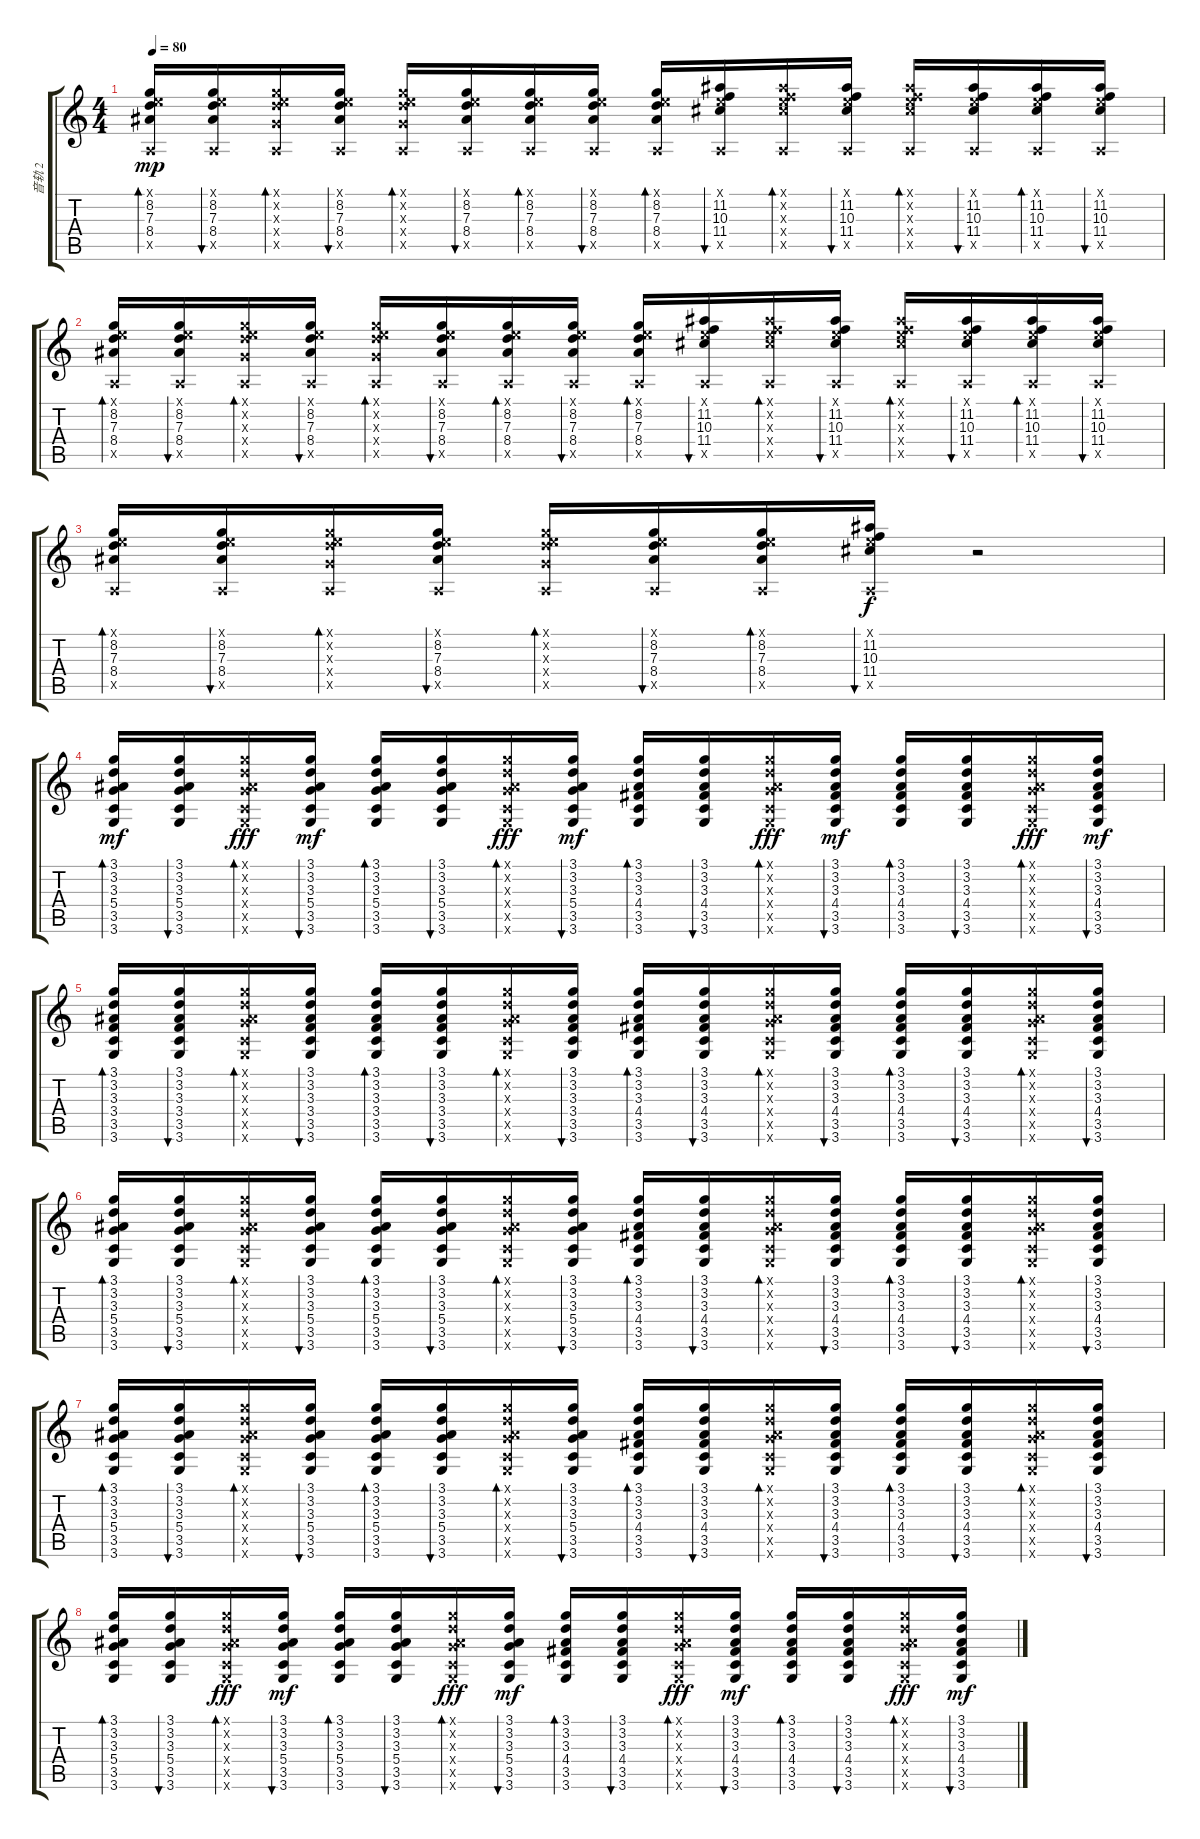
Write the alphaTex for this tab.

\track ("音轨 2" "音轨 2") {instrument acousticguitarsteel}
\staff {score tabs}
\tuning (E4 B3 G3 D3 A2 E2) {hide}
\ts (4 4)
\tempo 80
\clef g2
\ks c
(0.1{x} 8.2 7.3 8.4 0.5{x}).16{bd 30 dy mp} (0.1{x} 8.2 7.3 8.4 0.5{x}).16{bu 30} (0.1{x} 8.2{x} 7.3{x} 5.4{x} 0.5{x}).16{bd 30} (0.1{x} 8.2 7.3 8.4 0.5{x}).16{bu 30} (0.1{x} 8.2{x} 7.3{x} 5.4{x} 0.5{x}).16{bd 30} (0.1{x} 8.2 7.3 8.4 0.5{x}).16{bu 30} (0.1{x} 8.2 7.3 8.4 0.5{x}).16{bd 30} (0.1{x} 8.2 7.3 8.4 0.5{x}).16{bu 30} (0.1{x} 8.2 7.3 8.4 0.5{x}).16{bd 30} (0.1{x} 11.2 10.3 11.4 0.5{x}).16{bu 30} (0.1{x} 11.2{x} 10.3{x} 11.4{x} 0.5{x}).16{bd 30} (0.1{x} 11.2 10.3 11.4 0.5{x}).16{bu 30} (0.1{x} 11.2{x} 10.3{x} 11.4{x} 0.5{x}).16{bd 30} (0.1{x} 11.2 10.3 11.4 0.5{x}).16{bu 30} (0.1{x} 11.2 10.3 11.4 0.5{x}).16{bd 30} (0.1{x} 11.2 10.3 11.4 0.5{x}).16{bu 30} |
(0.1{x} 8.2 7.3 8.4 0.5{x}).16{bd 30} (0.1{x} 8.2 7.3 8.4 0.5{x}).16{bu 30} (0.1{x} 8.2{x} 7.3{x} 5.4{x} 0.5{x}).16{bd 30} (0.1{x} 8.2 7.3 8.4 0.5{x}).16{bu 30} (0.1{x} 8.2{x} 7.3{x} 5.4{x} 0.5{x}).16{bd 30} (0.1{x} 8.2 7.3 8.4 0.5{x}).16{bu 30} (0.1{x} 8.2 7.3 8.4 0.5{x}).16{bd 30} (0.1{x} 8.2 7.3 8.4 0.5{x}).16{bu 30} (0.1{x} 8.2 7.3 8.4 0.5{x}).16{bd 30} (0.1{x} 11.2 10.3 11.4 0.5{x}).16{bu 30} (0.1{x} 11.2{x} 10.3{x} 11.4{x} 0.5{x}).16{bd 30} (0.1{x} 11.2 10.3 11.4 0.5{x}).16{bu 30} (0.1{x} 11.2{x} 10.3{x} 11.4{x} 0.5{x}).16{bd 30} (0.1{x} 11.2 10.3 11.4 0.5{x}).16{bu 30} (0.1{x} 11.2 10.3 11.4 0.5{x}).16{bd 30} (0.1{x} 11.2 10.3 11.4 0.5{x}).16{bu 30} |
(0.1{x} 8.2 7.3 8.4 0.5{x}).16{bd 30} (0.1{x} 8.2 7.3 8.4 0.5{x}).16{bu 30} (0.1{x} 8.2{x} 7.3{x} 5.4{x} 0.5{x}).16{bd 30} (0.1{x} 8.2 7.3 8.4 0.5{x}).16{bu 30} (0.1{x} 8.2{x} 7.3{x} 5.4{x} 0.5{x}).16{bd 30} (0.1{x} 8.2 7.3 8.4 0.5{x}).16{bu 30} (0.1{x} 8.2 7.3 8.4 0.5{x}).16{bd 30} (0.1{x} 11.2 10.3 11.4 0.5{x}).16{bu 30 dy f} r.2 |
(3.1 3.2 3.3 5.4 3.5 3.6).16{bd 30 dy mf} (3.1 3.2 3.3 5.4 3.5 3.6).16{bu 30} (3.1{x} 3.2{x} 3.3{x} 5.4{x} 3.5{x} 3.6{x}).16{bd 30 dy fff} (3.1 3.2 3.3 5.4 3.5 3.6).16{bu 30 dy mf} (3.1 3.2 3.3 5.4 3.5 3.6).16{bd 30} (3.1 3.2 3.3 5.4 3.5 3.6).16{bu 30} (3.1{x} 3.2{x} 3.3{x} 5.4{x} 3.5{x} 3.6{x}).16{bd 30 dy fff} (3.1 3.2 3.3 5.4 3.5 3.6).16{bu 30 dy mf} (3.1 3.2 3.3 4.4 3.5 3.6).16{bd 30} (3.1 3.2 3.3 4.4 3.5 3.6).16{bu 30} (3.1{x} 3.2{x} 3.3{x} 5.4{x} 3.5{x} 3.6{x}).16{bd 30 dy fff} (3.1 3.2 3.3 4.4 3.5 3.6).16{bu 30 dy mf} (3.1 3.2 3.3 4.4 3.5 3.6).16{bd 30} (3.1 3.2 3.3 4.4 3.5 3.6).16{bu 30} (3.1{x} 3.2{x} 3.3{x} 5.4{x} 3.5{x} 3.6{x}).16{bd 30 dy fff} (3.1 3.2 3.3 4.4 3.5 3.6).16{bu 30 dy mf} |
(3.1 3.2 3.3 3.4 3.5 3.6).16{bd 30} (3.1 3.2 3.3 3.4 3.5 3.6).16{bu 30} (3.1{x} 3.2{x} 3.3{x} 5.4{x} 3.5{x} 3.6{x}).16{bd 30} (3.1 3.2 3.3 3.4 3.5 3.6).16{bu 30} (3.1 3.2 3.3 3.4 3.5 3.6).16{bd 30} (3.1 3.2 3.3 3.4 3.5 3.6).16{bu 30} (3.1{x} 3.2{x} 3.3{x} 5.4{x} 3.5{x} 3.6{x}).16{bd 30} (3.1 3.2 3.3 3.4 3.5 3.6).16{bu 30} (3.1 3.2 3.3 4.4 3.5 3.6).16{bd 30} (3.1 3.2 3.3 4.4 3.5 3.6).16{bu 30} (3.1{x} 3.2{x} 3.3{x} 5.4{x} 3.5{x} 3.6{x}).16{bd 30} (3.1 3.2 3.3 4.4 3.5 3.6).16{bu 30} (3.1 3.2 3.3 4.4 3.5 3.6).16{bd 30} (3.1 3.2 3.3 4.4 3.5 3.6).16{bu 30} (3.1{x} 3.2{x} 3.3{x} 5.4{x} 3.5{x} 3.6{x}).16{bd 30} (3.1 3.2 3.3 4.4 3.5 3.6).16{bu 30} |
(3.1 3.2 3.3 5.4 3.5 3.6).16{bd 30} (3.1 3.2 3.3 5.4 3.5 3.6).16{bu 30} (3.1{x} 3.2{x} 3.3{x} 5.4{x} 3.5{x} 3.6{x}).16{bd 30} (3.1 3.2 3.3 5.4 3.5 3.6).16{bu 30} (3.1 3.2 3.3 5.4 3.5 3.6).16{bd 30} (3.1 3.2 3.3 5.4 3.5 3.6).16{bu 30} (3.1{x} 3.2{x} 3.3{x} 5.4{x} 3.5{x} 3.6{x}).16{bd 30} (3.1 3.2 3.3 5.4 3.5 3.6).16{bu 30} (3.1 3.2 3.3 4.4 3.5 3.6).16{bd 30} (3.1 3.2 3.3 4.4 3.5 3.6).16{bu 30} (3.1{x} 3.2{x} 3.3{x} 5.4{x} 3.5{x} 3.6{x}).16{bd 30} (3.1 3.2 3.3 4.4 3.5 3.6).16{bu 30} (3.1 3.2 3.3 4.4 3.5 3.6).16{bd 30} (3.1 3.2 3.3 4.4 3.5 3.6).16{bu 30} (3.1{x} 3.2{x} 3.3{x} 5.4{x} 3.5{x} 3.6{x}).16{bd 30} (3.1 3.2 3.3 4.4 3.5 3.6).16{bu 30} |
(3.1 3.2 3.3 5.4 3.5 3.6).16{bd 30} (3.1 3.2 3.3 5.4 3.5 3.6).16{bu 30} (3.1{x} 3.2{x} 3.3{x} 5.4{x} 3.5{x} 3.6{x}).16{bd 30} (3.1 3.2 3.3 5.4 3.5 3.6).16{bu 30} (3.1 3.2 3.3 5.4 3.5 3.6).16{bd 30} (3.1 3.2 3.3 5.4 3.5 3.6).16{bu 30} (3.1{x} 3.2{x} 3.3{x} 5.4{x} 3.5{x} 3.6{x}).16{bd 30} (3.1 3.2 3.3 5.4 3.5 3.6).16{bu 30} (3.1 3.2 3.3 4.4 3.5 3.6).16{bd 30} (3.1 3.2 3.3 4.4 3.5 3.6).16{bu 30} (3.1{x} 3.2{x} 3.3{x} 5.4{x} 3.5{x} 3.6{x}).16{bd 30} (3.1 3.2 3.3 4.4 3.5 3.6).16{bu 30} (3.1 3.2 3.3 4.4 3.5 3.6).16{bd 30} (3.1 3.2 3.3 4.4 3.5 3.6).16{bu 30} (3.1{x} 3.2{x} 3.3{x} 5.4{x} 3.5{x} 3.6{x}).16{bd 30} (3.1 3.2 3.3 4.4 3.5 3.6).16{bu 30} |
(3.1 3.2 3.3 5.4 3.5 3.6).16{bd 30} (3.1 3.2 3.3 5.4 3.5 3.6).16{bu 30} (3.1{x} 3.2{x} 3.3{x} 5.4{x} 3.5{x} 3.6{x}).16{bd 30 dy fff} (3.1 3.2 3.3 5.4 3.5 3.6).16{bu 30 dy mf} (3.1 3.2 3.3 5.4 3.5 3.6).16{bd 30} (3.1 3.2 3.3 5.4 3.5 3.6).16{bu 30} (3.1{x} 3.2{x} 3.3{x} 5.4{x} 3.5{x} 3.6{x}).16{bd 30 dy fff} (3.1 3.2 3.3 5.4 3.5 3.6).16{bu 30 dy mf} (3.1 3.2 3.3 4.4 3.5 3.6).16{bd 30} (3.1 3.2 3.3 4.4 3.5 3.6).16{bu 30} (3.1{x} 3.2{x} 3.3{x} 5.4{x} 3.5{x} 3.6{x}).16{bd 30 dy fff} (3.1 3.2 3.3 4.4 3.5 3.6).16{bu 30 dy mf} (3.1 3.2 3.3 4.4 3.5 3.6).16{bd 30} (3.1 3.2 3.3 4.4 3.5 3.6).16{bu 30} (3.1{x} 3.2{x} 3.3{x} 5.4{x} 3.5{x} 3.6{x}).16{bd 30 dy fff} (3.1 3.2 3.3 4.4 3.5 3.6).16{bu 30 dy mf}
